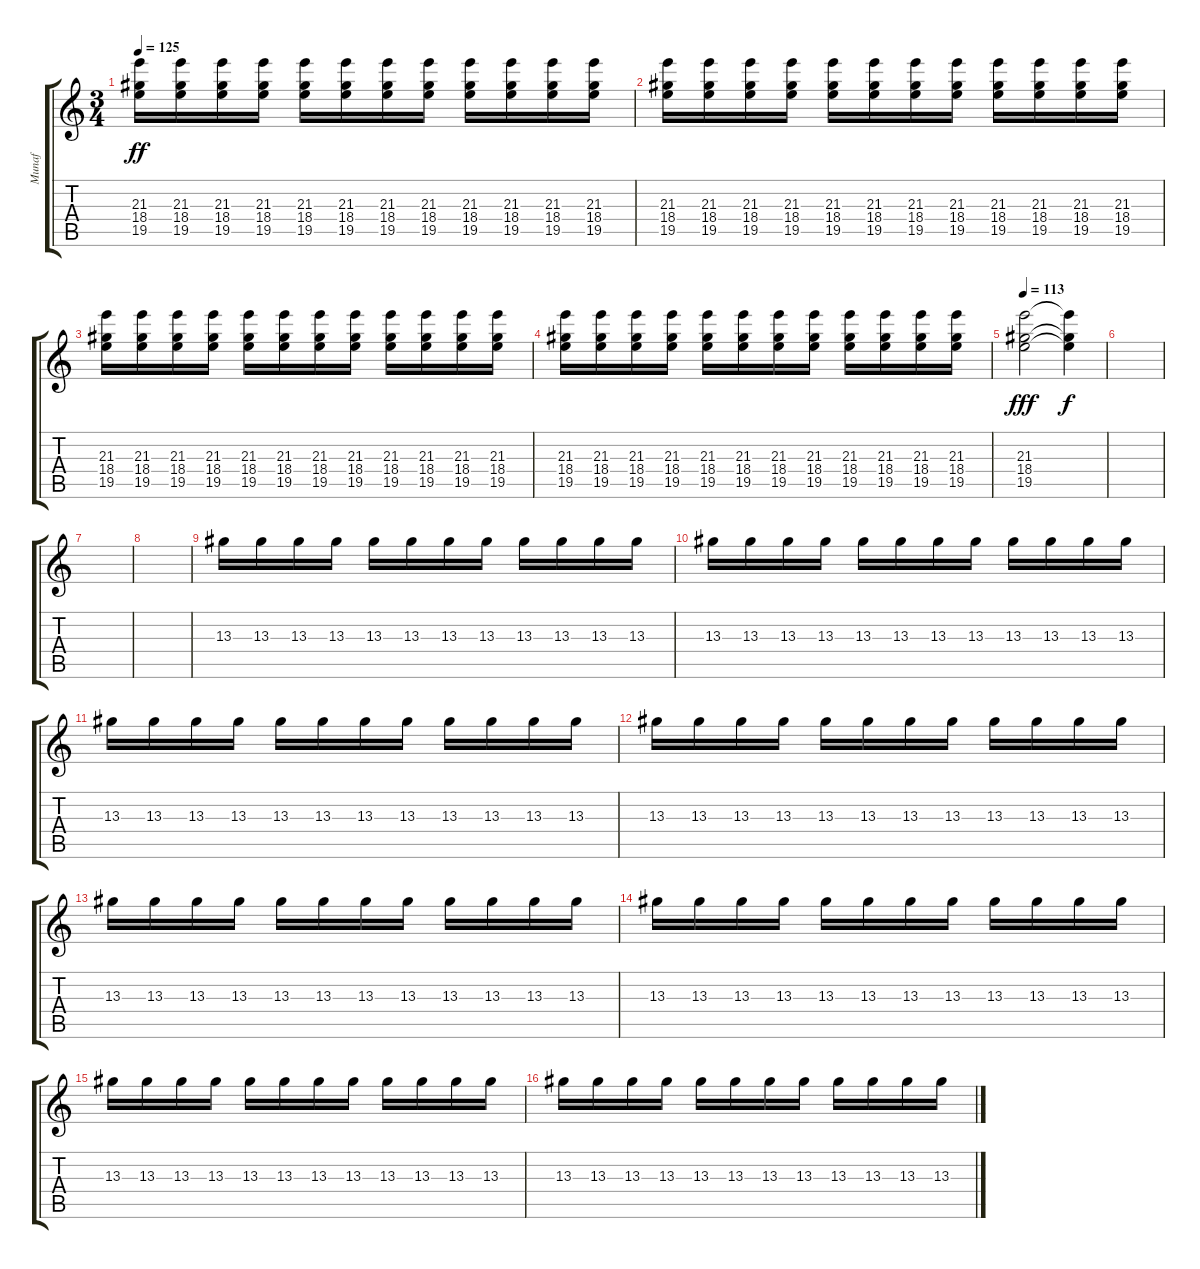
\track ("Munaf" "Munaf") {instrument electricguitarclean}
\staff {score tabs}
\tuning (E4 B3 G3 D3 A2 E2) {hide}
\ts (3 4)
\tempo 125
\clef g2
\ks c
(21.3 18.4 19.5).16{dy ff} (21.3 18.4 19.5).16 (21.3 18.4 19.5).16 (21.3 18.4 19.5).16 (21.3 18.4 19.5).16 (21.3 18.4 19.5).16 (21.3 18.4 19.5).16 (21.3 18.4 19.5).16 (21.3 18.4 19.5).16 (21.3 18.4 19.5).16 (21.3 18.4 19.5).16 (21.3 18.4 19.5).16 |
(21.3 18.4 19.5).16 (21.3 18.4 19.5).16 (21.3 18.4 19.5).16 (21.3 18.4 19.5).16 (21.3 18.4 19.5).16 (21.3 18.4 19.5).16 (21.3 18.4 19.5).16 (21.3 18.4 19.5).16 (21.3 18.4 19.5).16 (21.3 18.4 19.5).16 (21.3 18.4 19.5).16 (21.3 18.4 19.5).16 |
(21.3 18.4 19.5).16 (21.3 18.4 19.5).16 (21.3 18.4 19.5).16 (21.3 18.4 19.5).16 (21.3 18.4 19.5).16 (21.3 18.4 19.5).16 (21.3 18.4 19.5).16 (21.3 18.4 19.5).16 (21.3 18.4 19.5).16 (21.3 18.4 19.5).16 (21.3 18.4 19.5).16 (21.3 18.4 19.5).16 |
(21.3 18.4 19.5).16 (21.3 18.4 19.5).16 (21.3 18.4 19.5).16 (21.3 18.4 19.5).16 (21.3 18.4 19.5).16 (21.3 18.4 19.5).16 (21.3 18.4 19.5).16 (21.3 18.4 19.5).16 (21.3 18.4 19.5).16 (21.3 18.4 19.5).16 (21.3 18.4 19.5).16 (21.3 18.4 19.5).16 |
\tempo 113
(21.3 18.4 19.5).2{dy fff} (21.3{t} 18.4{t} 19.5{t}).4{dy f} |
|
|
|
13.3.16 13.3.16 13.3.16 13.3.16 13.3.16 13.3.16 13.3.16 13.3.16 13.3.16 13.3.16 13.3.16 13.3.16 |
13.3.16 13.3.16 13.3.16 13.3.16 13.3.16 13.3.16 13.3.16 13.3.16 13.3.16 13.3.16 13.3.16 13.3.16 |
13.3.16 13.3.16 13.3.16 13.3.16 13.3.16 13.3.16 13.3.16 13.3.16 13.3.16 13.3.16 13.3.16 13.3.16 |
13.3.16 13.3.16 13.3.16 13.3.16 13.3.16 13.3.16 13.3.16 13.3.16 13.3.16 13.3.16 13.3.16 13.3.16 |
13.3.16 13.3.16 13.3.16 13.3.16 13.3.16 13.3.16 13.3.16 13.3.16 13.3.16 13.3.16 13.3.16 13.3.16 |
13.3.16 13.3.16 13.3.16 13.3.16 13.3.16 13.3.16 13.3.16 13.3.16 13.3.16 13.3.16 13.3.16 13.3.16 |
13.3.16 13.3.16 13.3.16 13.3.16 13.3.16 13.3.16 13.3.16 13.3.16 13.3.16 13.3.16 13.3.16 13.3.16 |
13.3.16 13.3.16 13.3.16 13.3.16 13.3.16 13.3.16 13.3.16 13.3.16 13.3.16 13.3.16 13.3.16 13.3.16
